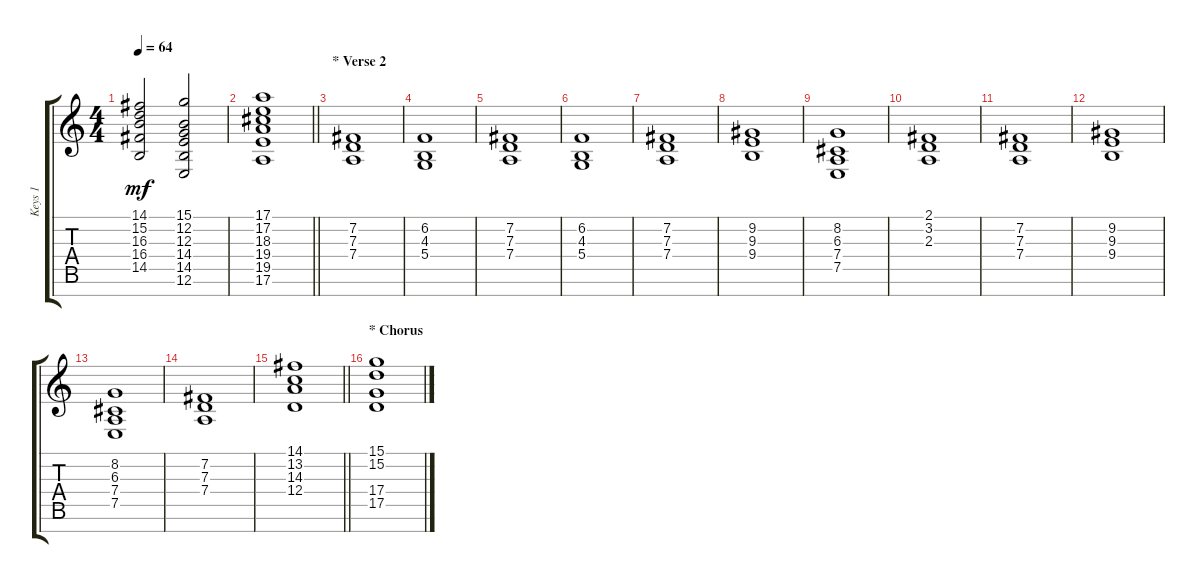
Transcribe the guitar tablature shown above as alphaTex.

\track ("Keys 1" "Keys 1") {instrument drawbarorgan}
\staff {score tabs}
\tuning (E4 B3 G3 D3 A2 E2 B1) {hide}
\ts (4 4)
\tempo 64
\clef g2
\ks c
(14.1 15.2 16.3 16.4 14.5).2{dy mf} (15.1 12.2 12.3 14.4 14.5 12.6).2 |
\barLineRight lightlight
(17.1 17.2 18.3 19.4 19.5 17.6).1 |
\section ("" "* Verse 2")
(7.2 7.3 7.4).1{instrument drawbarorgan} |
(6.2 4.3 5.4).1 |
(7.2 7.3 7.4).1 |
(6.2 4.3 5.4).1 |
(7.2 7.3 7.4).1 |
(9.2 9.3 9.4).1 |
(8.2 6.3 7.4 7.5).1 |
(2.1 3.2 2.3).1 |
(7.2 7.3 7.4).1 |
(9.2 9.3 9.4).1 |
(8.2 6.3 7.4 7.5).1 |
(7.2 7.3 7.4).1 |
\barLineRight lightlight
(14.1 13.2 14.3 12.4).1{instrument rockorgan} |
\section ("" "* Chorus")
(15.1 15.2 17.4 17.5).1
